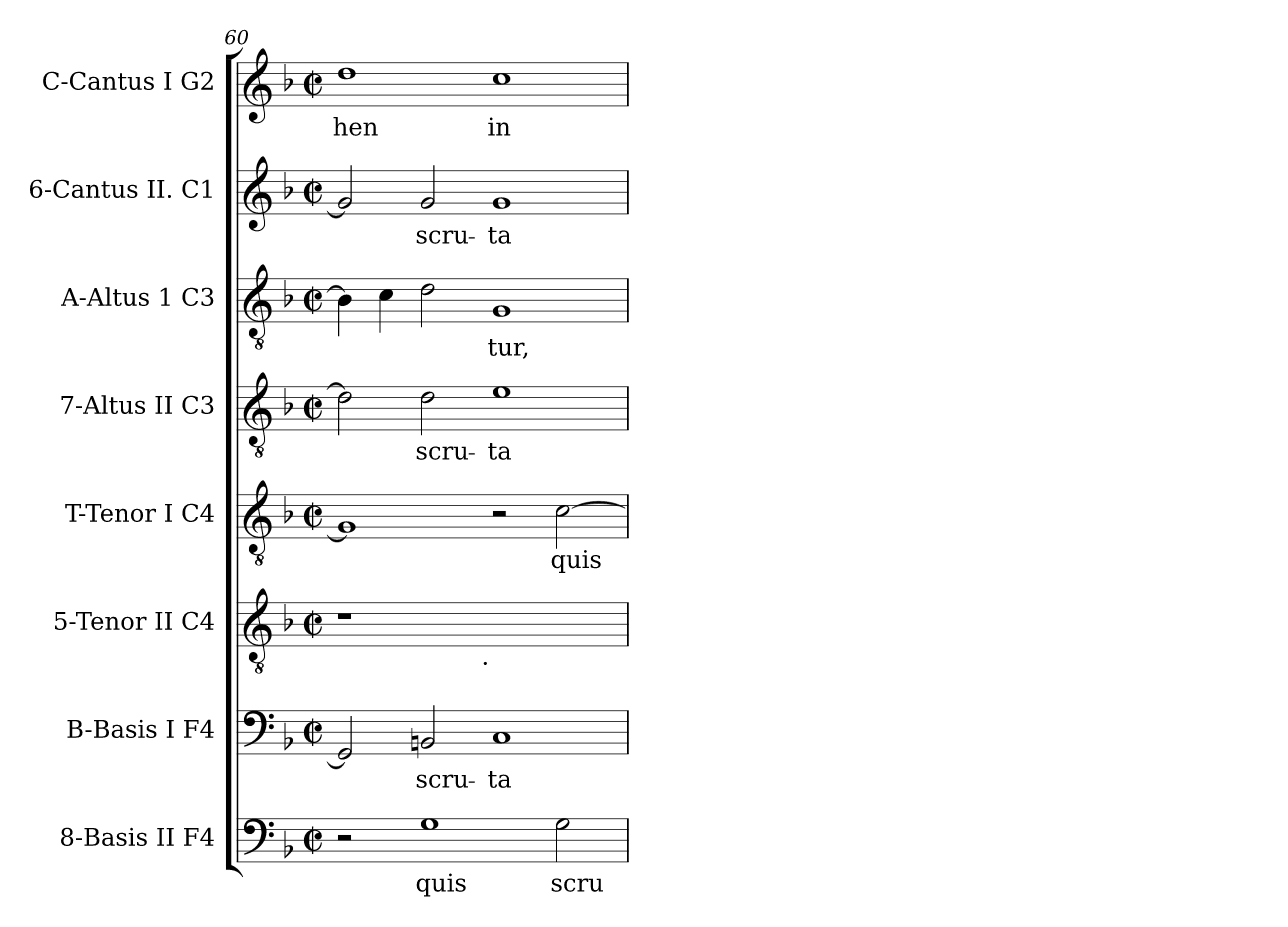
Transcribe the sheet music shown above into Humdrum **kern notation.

**kern	**text	**kern	**text	**kern	**kern	**text	**kern	**text	**kern	**text	**kern	**text	**kern	**text
*part8	*part8	*part7	*part7	*part6	*part5	*part5	*part4	*part4	*part3	*part3	*part2	*part2	*part1	*part1
*staff8	*staff8	*staff7	*staff7	*staff6	*staff5	*staff5	*staff4	*staff4	*staff3	*staff3	*staff2	*staff2	*staff1	*staff1
*I"8-Basis II  F4	*	*I"B-Basis I  F4	*	*I"5-Tenor II  C4	*I"T-Tenor I  C4	*	*I"7-Altus II  C3	*	*I"A-Altus 1  C3	*	*I"6-Cantus II.  C1	*	*I"C-Cantus I  G2	*
*	*	*I'B	*	*	*I'T	*	*	*	*I'A	*	*	*	*I'C	*
*clefF4	*	*clefF4	*	*clefGv2	*clefGv2	*	*clefGv2	*	*clefGv2	*	*clefG2	*	*clefG2	*
*k[b-]	*	*k[b-]	*	*k[b-]	*k[b-]	*	*k[b-]	*	*k[b-]	*	*k[b-]	*	*k[b-]	*
*F:	*	*F:	*	*F:	*F:	*	*F:	*	*F:	*	*F:	*	*F:	*
*M2/2	*	*M2/2	*	*M2/2	*M2/2	*	*M2/2	*	*M2/2	*	*M2/2	*	*M2/2	*
*met(c|)	*	*met(c|)	*	*met(c|)	*met(c|)	*	*met(c|)	*	*met(c|)	*	*met(c|)	*	*met(c|)	*
=60	=60	=60	=60	=60	=60	=60	=60	=60	=60	=60	=60	=60	=60	=60
!	!	!	!LO:LY:b:cj	!	!	!LO:LY:b:cj	!	!LO:LY:b:cj	!	!LO:LY:b:cj	!	!LO:LY:b:cj	!	!LO:LY:b:cj
*	*	*	*	*^	*	*	*	*	*	*	*	*	*	*
2r	.	2GG/]	.	1r	2ryy	1G]	.	2d\]	.	4B\]	--	2g/]	.	1dd	-hen
!	!	!	!	!	!	!	!	!	!	!	!LO:LY:b:cj	!	!	!	!
.	.	.	.	.	.	.	.	.	.	4c\	--	.	.	.	.
!	!LO:LY:b:cj	!	!LO:LY:b:cj	!	!	!	!	!	!LO:LY:b:cj	!	!LO:LY:b:cj	!	!LO:LY:b:cj	!	!
1G	quis	2BBn/	scru-	.	4...ryy	.	.	2d\	scru-	2d\	--	2g/	scru-	.	.
!	!	!	!	!	!LO:TX:b:t=.	!	!	!	!	!	!	!	!	!	!
.	.	.	.	.	1ryy	.	.	.	.	.	.	.	.	.	.
!	!	!	!LO:LY:b:cj	!	!	!	!	!	!LO:LY:b:cj	!	!LO:LY:b:cj	!	!LO:LY:b:cj	!	!LO:LY:b:cj
.	.	1C	-ta-	1ryy	.	2r	.	1e	-ta-	1G	-tur,	1g	-ta-	1cc	in
!	!LO:LY:b:cj	!	!	!	!	!	!LO:LY:b:cj	!	!	!	!	!	!	!	!
2G\	scru-	.	.	.	.	[>2c\	quis	.	.	.	.	.	.	.	.
.	.	.	.	.	32ryy	.	.	.	.	.	.	.	.	.	.
*	*	*	*	*v	*v	*	*	*	*	*	*	*	*	*	*
=	=	=	=	=	=	=	=	=	=	=	=	=	=	=
*-	*-	*-	*-	*-	*-	*-	*-	*-	*-	*-	*-	*-	*-	*-
